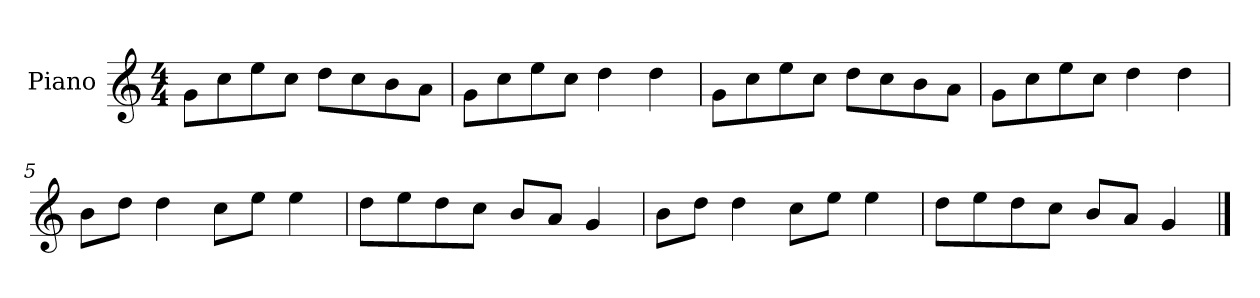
**kern
*part1
*staff1
*I"Piano
*I'P-no
*clefG2
*k[]
*M4/4
*MM90
=1
8g\L
8cc\
8ee\
8cc\J
8dd\L
8cc\
8b\
8a\J
=2
8g\L
8cc\
8ee\
8cc\J
4dd\
4dd\
=3
8g\L
8cc\
8ee\
8cc\J
8dd\L
8cc\
8b\
8a\J
=4
8g\L
8cc\
8ee\
8cc\J
4dd\
4dd\
=5
8b\L
8dd\J
4dd\
8cc\L
8ee\J
4ee\
!!LO:LB:g=z
=6
8dd\L
8ee\
8dd\
8cc\J
8b/L
8a/J
4g/
=7
8b\L
8dd\J
4dd\
8cc\L
8ee\J
4ee\
=8
8dd\L
8ee\
8dd\
8cc\J
8b/L
8a/J
4g/
==
*-
